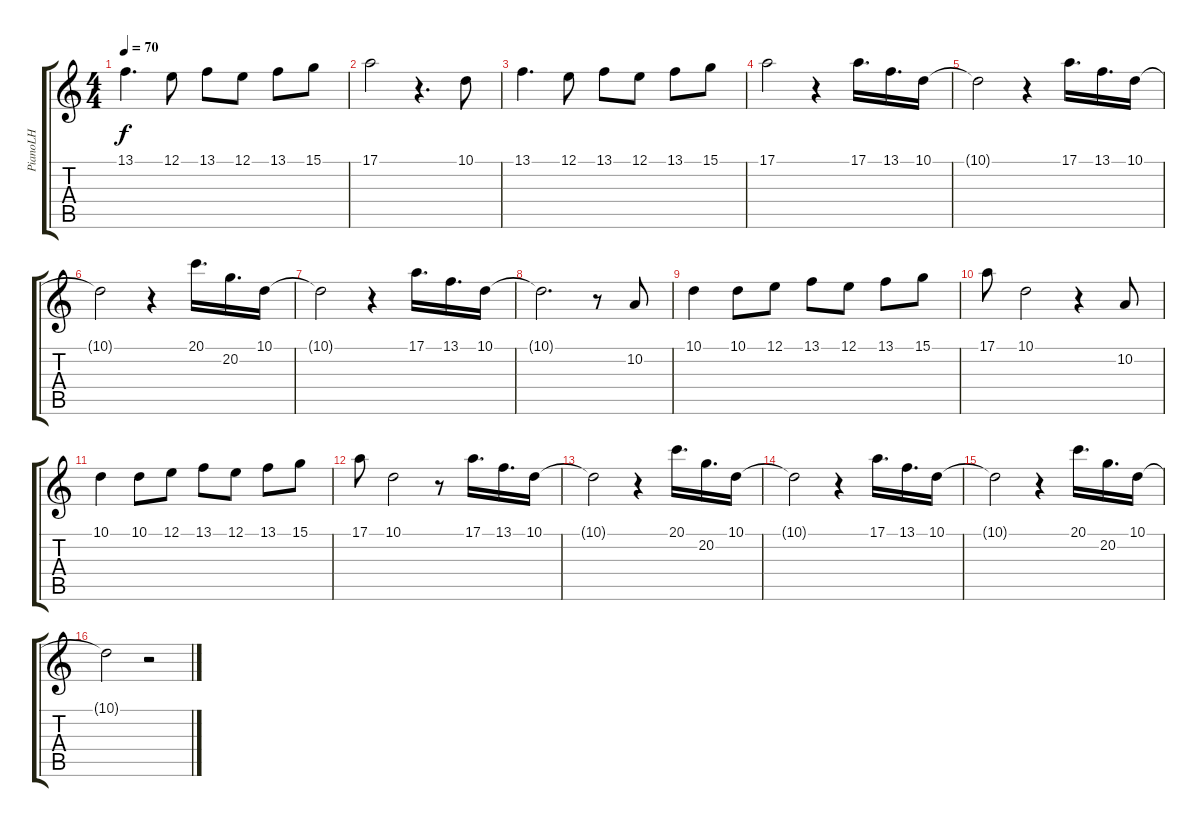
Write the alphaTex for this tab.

\track ("PianoLH" "PianoLH") {instrument acousticgrandpiano}
\staff {score tabs}
\tuning (E4 B3 G3 D3 A2 E2) {hide}
\ts (4 4)
\tempo 70
\clef g2
\ks c
13.1.4{d dy f} 12.1.8 13.1.8 12.1.8 13.1.8 15.1.8 |
17.1.2 r.4{d} 10.1.8 |
13.1.4{d} 12.1.8 13.1.8 12.1.8 13.1.8 15.1.8 |
17.1.2 r.4 17.1.16{d} 13.1.16{d} 10.1.16 |
10.1{t}.2 r.4 17.1.16{d} 13.1.16{d} 10.1.16 |
10.1{t}.2 r.4 20.1.16{d} 20.2.16{d} 10.1.16 |
10.1{t}.2 r.4 17.1.16{d} 13.1.16{d} 10.1.16 |
10.1{t}.2{d} r.8 10.2.8 |
10.1.4 10.1.8 12.1.8 13.1.8 12.1.8 13.1.8 15.1.8 |
17.1.8 10.1.2 r.4 10.2.8 |
10.1.4 10.1.8 12.1.8 13.1.8 12.1.8 13.1.8 15.1.8 |
17.1.8 10.1.2 r.8 17.1.16{d} 13.1.16{d} 10.1.16 |
10.1{t}.2 r.4 20.1.16{d} 20.2.16{d} 10.1.16 |
10.1{t}.2 r.4 17.1.16{d} 13.1.16{d} 10.1.16 |
10.1{t}.2 r.4 20.1.16{d} 20.2.16{d} 10.1.16 |
10.1{t}.2 r.2
